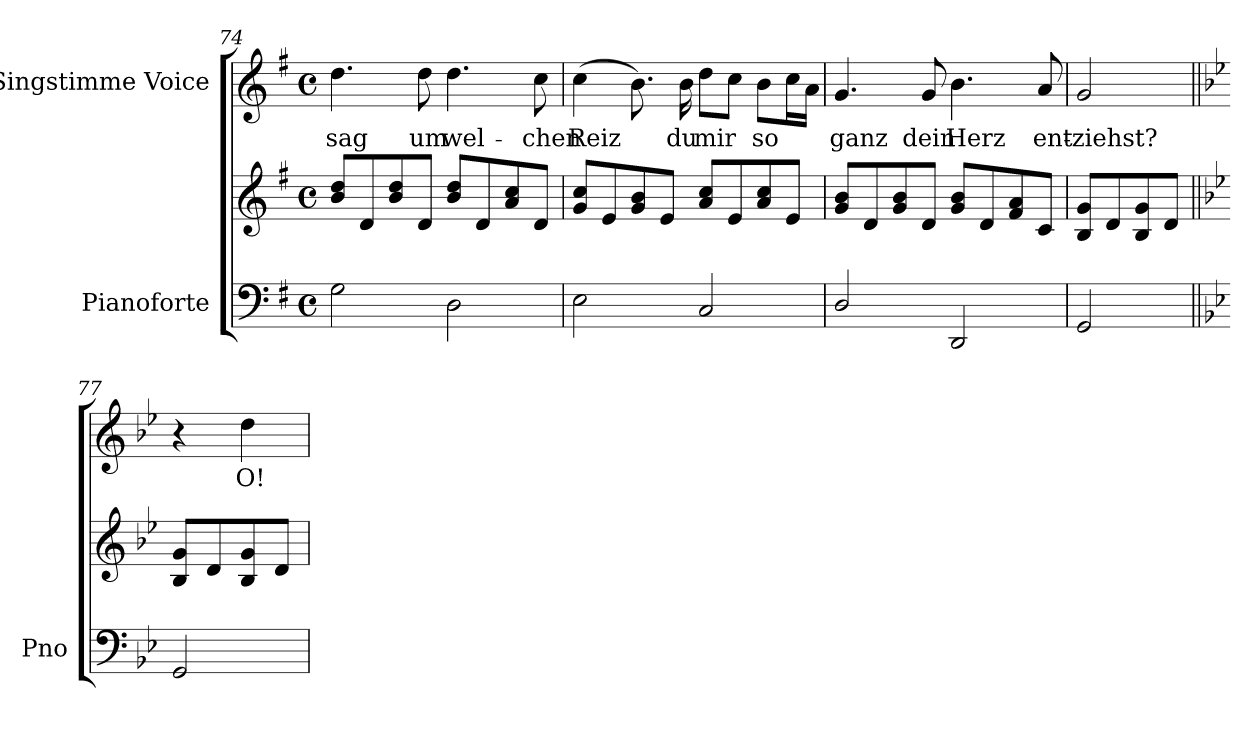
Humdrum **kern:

**kern	**kern	**kern	**text
*part2	*part2	*part1	*part1
*staff3	*staff2	*staff1	*staff1
*I"Pianoforte	*	*I"Singstimme Voice	*
*I'Pno	*	*	*
*clefF4	*clefG2	*clefG2	*
*k[f#]	*k[f#]	*k[f#]	*
*M4/4	*M4/4	*M4/4	*
*met(c)	*met(c)	*met(c)	*
=74	=74	=74	=74
2G\	8b/ 8dd/L	4.dd\	sag
.	8d/	.	.
.	8b/ 8dd/	.	.
.	8d/J	8dd\	um
2D\	8b/ 8dd/L	4.dd\	wel-
.	8d/	.	.
.	8a/ 8cc/	.	.
.	8d/J	8cc\	-chen
=75	=75	=75	=75
2E\	8g/ 8cc/L	(4cc\	Reiz
.	8e/	.	.
.	8g/ 8b/	8.b\)	.
.	8e/J	.	.
.	.	16b\	du
2C/	8a/ 8cc/L	8dd\L	mir
.	8e/	8cc\J	.
.	8a/ 8cc/	8b\L	so
.	8e/J	16cc\L	.
.	.	16a\JJ	.
=76	=76	=76	=76
2D/	8g/ 8b/L	4.g/	ganz
.	8d/	.	.
.	8g/ 8b/	.	.
.	8d/J	8g/	dein
2DD/	8g/ 8b/L	4.b\	Herz
.	8d/	.	.
.	8f#/ 8a/	.	.
.	8c/J	8a/	ent-
=77	=77	=77	=77
2GG/	8B/ 8g/L	2g/	-ziehst?
.	8d/	.	.
.	8B/ 8g/	.	.
.	8d/J	.	.
=77X2||	=77X2||	=77X2||	=77X2||
*k[b-e-]	*k[b-e-]	*k[b-e-]	*
2GG/	8B-/ 8g/L	4r	.
.	8d/	.	.
.	8B-/ 8g/	4dd\	O!
.	8d/J	.	.
=	=	=	=
*-	*-	*-	*-
